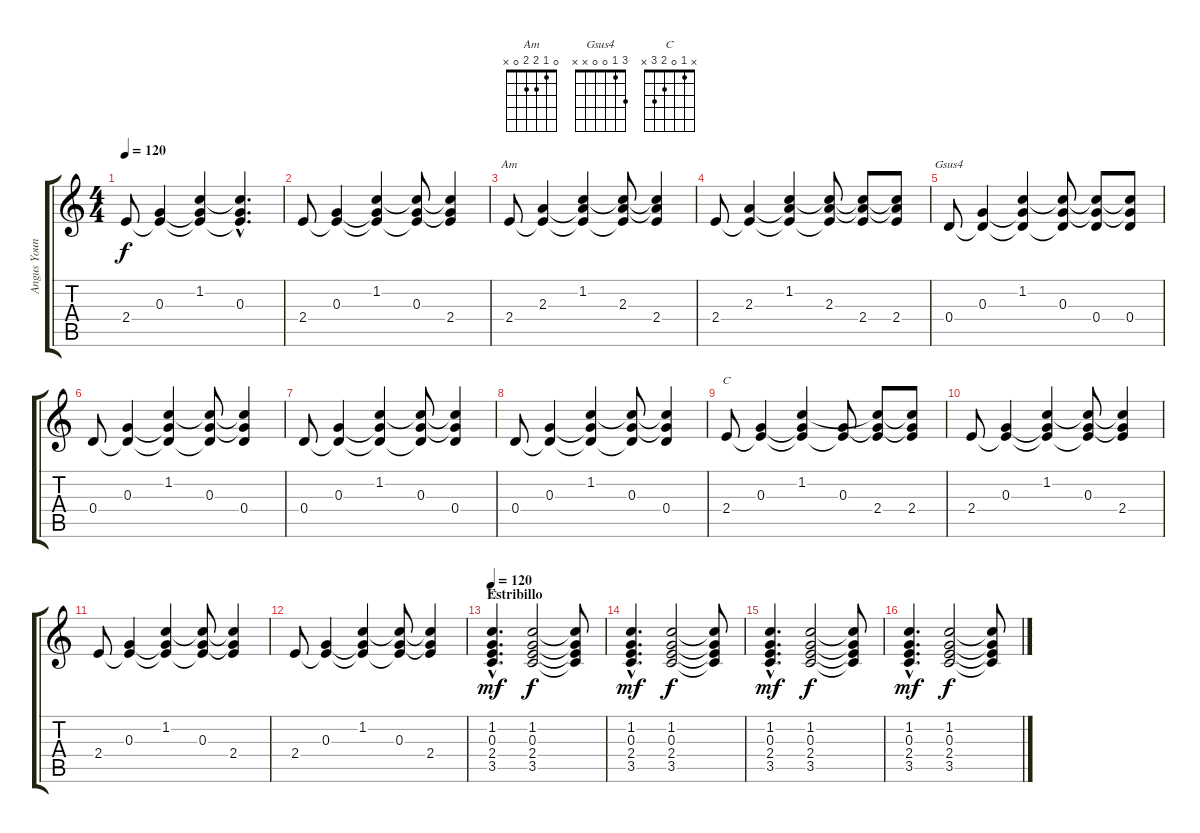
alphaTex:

\track ("Angus Young" "Angus Youn") {instrument distortionguitar}
\staff {score tabs}
\tuning (E4 B3 G3 D3 A2 E2) {hide}
\chord ("Am" 0 1 2 2 0 x)
\chord ("Gsus4" 3 1 0 0 x x)
\chord ("C" 0 1 0 2 3 x)
\chord ("C" x 1 0 2 3 x)
\ts (4 4)
\tempo 120
\clef g2
\ks c
2.4.8{dy f} (0.3 2.4{t}).4 (1.2 0.3{t} 2.4{t}).4 (1.2{hac t} 0.3{hac} 2.4{hac t}).4{d} |
2.4.8 (0.3 2.4{t}).4 (1.2 0.3{t} 2.4{t}).4 (1.2{t} 0.3 2.4{t}).8 (1.2{t} 0.3{t} 2.4).4 |
2.4.8{ch "Am"} (2.3 2.4{t}).4 (1.2 2.3{t} 2.4{t}).4 (1.2{t} 2.3 2.4{t}).8 (1.2{t} 2.3{t} 2.4).4 |
2.4.8 (2.3 2.4{t}).4 (1.2 2.3{t} 2.4{t}).4 (1.2{t} 2.3 2.4{t}).8 (1.2{t} 2.3{t} 2.4).8 (1.2{t} 2.3{t} 2.4).8 |
0.4.8{ch "Gsus4"} (0.3 0.4{t}).4 (1.2 0.3{t} 0.4{t}).4 (1.2{t} 0.3 0.4{t}).8 (1.2{t} 0.3{t} 0.4).8 (1.2{t} 0.3{t} 0.4).8 |
0.4.8 (0.3 0.4{t}).4 (1.2 0.3{t} 0.4{t}).4 (1.2{t} 0.3 0.4{t}).8 (1.2{t} 0.3{t} 0.4).4 |
0.4.8 (0.3 0.4{t}).4 (1.2 0.3{t} 0.4{t}).4 (1.2{t} 0.3 0.4{t}).8 (1.2{t} 0.3{t} 0.4).4 |
0.4.8 (0.3 0.4{t}).4 (1.2 0.3{t} 0.4{t}).4 (1.2{t} 0.3 0.4{t}).8 (1.2{t} 0.3{t} 0.4).4 |
2.4.8{ch "C"} (0.3 2.4{t}).4 (1.2 0.3{t} 2.4{t}).4 (0.3 2.4{t}).8 (1.2{t} 0.3{t} 2.4).8 (1.2{t} 0.3{t} 2.4).8 |
2.4.8 (0.3 2.4{t}).4 (1.2 0.3{t} 2.4{t}).4 (1.2{t} 0.3 2.4{t}).8 (1.2{t} 0.3{t} 2.4).4 |
2.4.8 (0.3 2.4{t}).4 (1.2 0.3{t} 2.4{t}).4 (1.2{t} 0.3 2.4{t}).8 (1.2{t} 0.3{t} 2.4).4 |
2.4.8 (0.3 2.4{t}).4 (1.2 0.3{t} 2.4{t}).4 (1.2{t} 0.3 2.4{t}).8 (1.2{t} 0.3{t} 2.4).4 |
\section ("" "Estribillo")
\tempo 120
(1.2{hac} 0.3{hac} 2.4{hac} 3.5{hac}).4{d ch "C" dy mf} (1.2 0.3 2.4 3.5).2{dy f} (1.2{t} 0.3{t} 2.4{t} 3.5{t}).8 |
(1.2{hac} 0.3{hac} 2.4{hac} 3.5{hac}).4{d dy mf} (1.2 0.3 2.4 3.5).2{dy f} (1.2{t} 0.3{t} 2.4{t} 3.5{t}).8 |
(1.2{hac} 0.3{hac} 2.4{hac} 3.5{hac}).4{d dy mf} (1.2 0.3 2.4 3.5).2{dy f} (1.2{t} 0.3{t} 2.4{t} 3.5{t}).8 |
(1.2{hac} 0.3{hac} 2.4{hac} 3.5{hac}).4{d dy mf} (1.2 0.3 2.4 3.5).2{dy f} (1.2{t} 0.3{t} 2.4{t} 3.5{t}).8
